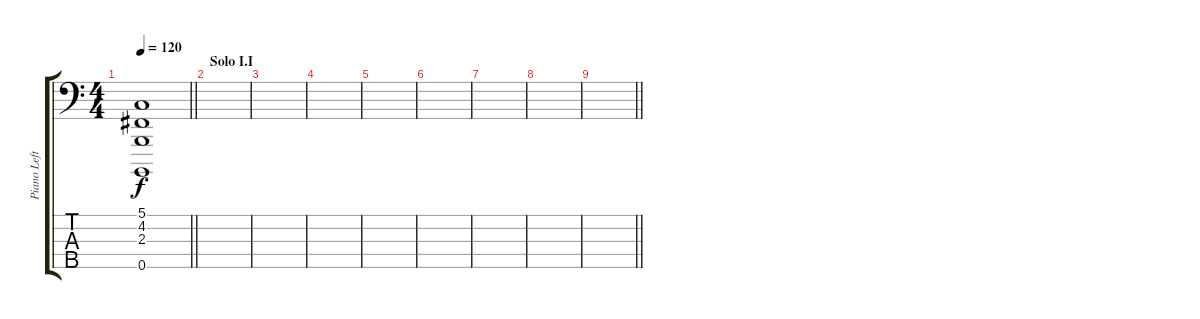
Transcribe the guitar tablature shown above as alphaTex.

\track ("Piano Left Standard" "Piano Left") {instrument acousticgrandpiano}
\staff {score tabs}
\tuning (G2 D2 A1 E1 B0) {hide}
\ts (4 4)
\tempo 120
\clef f4
\barLineRight lightlight
\ks c
(5.1{t} 4.2{t} 2.3{t} 0.5{t}).1{dy f} |
\section ("" "Solo I.I")
|
|
|
|
|
|
|
\barLineRight lightlight
